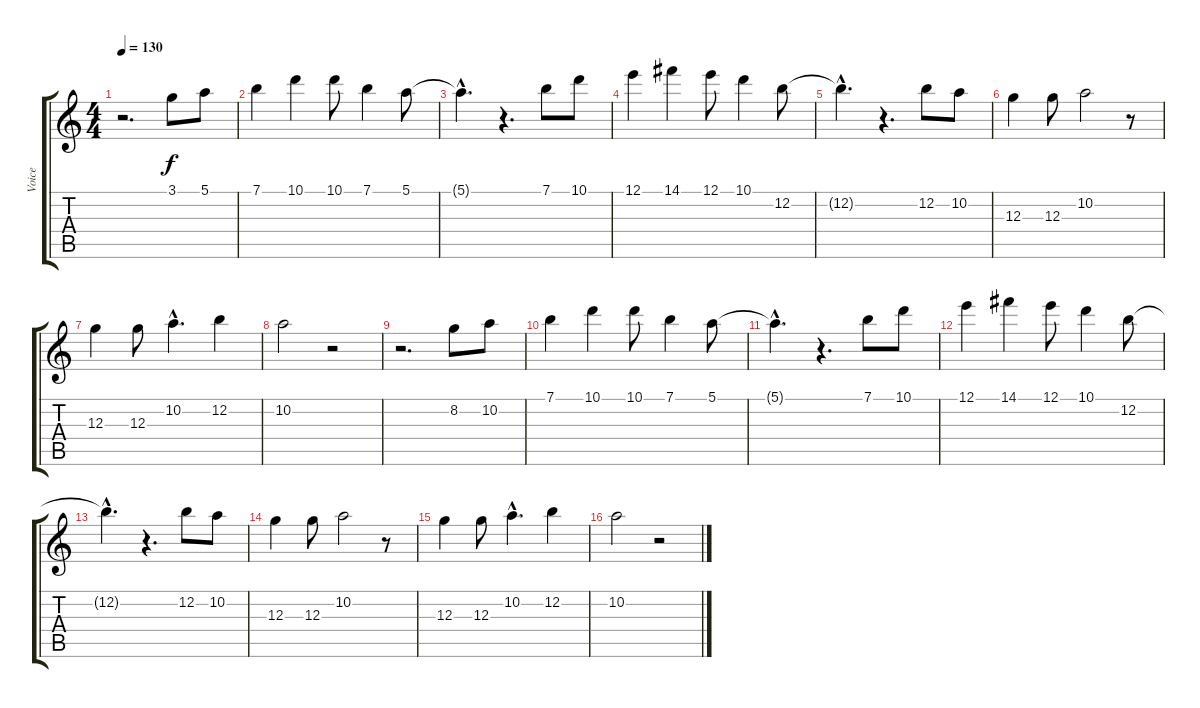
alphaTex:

\track ("Voice" "Voice") {instrument distortionguitar}
\staff {score tabs}
\tuning (E4 B3 G3 D3 A2 E2) {hide}
\ts (4 4)
\tempo 130
\clef g2
\ks c
r.2{d dy f} 3.1.8 5.1.8 |
7.1.4 10.1.4 10.1.8 7.1.4 5.1.8 |
5.1{hac t}.4{d} r.4{d} 7.1.8 10.1.8 |
12.1.4 14.1.4 12.1.8 10.1.4 12.2.8 |
12.2{hac t}.4{d} r.4{d} 12.2.8 10.2.8 |
12.3.4 12.3.8 10.2.2 r.8 |
12.3.4 12.3.8 10.2{hac}.4{d} 12.2.4 |
10.2.2 r.2 |
r.2{d} 8.2.8 10.2.8 |
7.1.4 10.1.4 10.1.8 7.1.4 5.1.8 |
5.1{hac t}.4{d} r.4{d} 7.1.8 10.1.8 |
12.1.4 14.1.4 12.1.8 10.1.4 12.2.8 |
12.2{hac t}.4{d} r.4{d} 12.2.8 10.2.8 |
12.3.4 12.3.8 10.2.2 r.8 |
12.3.4 12.3.8 10.2{hac}.4{d} 12.2.4 |
10.2.2 r.2
